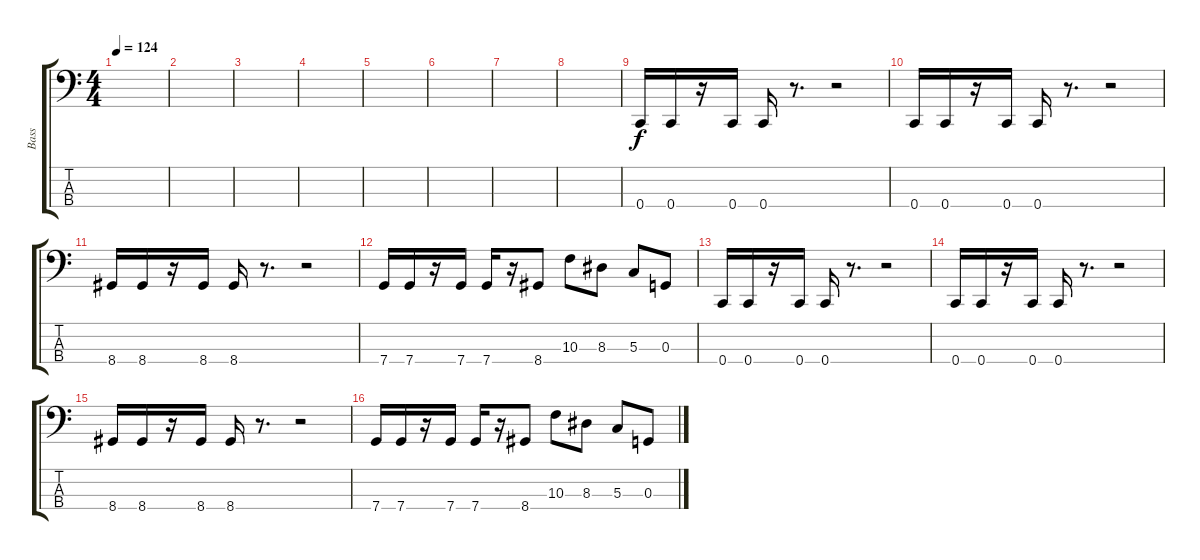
\track ("Bass" "Bass") {instrument electricbassfinger}
\staff {score tabs}
\tuning (F2 C2 G1 C1) {hide}
\ts (4 4)
\tempo 124
\clef f4
\ks c
|
|
|
|
|
|
|
|
0.4.16 0.4.16 r.16 0.4.16 0.4.16 r.8{d} r.2 |
0.4.16 0.4.16 r.16 0.4.16 0.4.16 r.8{d} r.2 |
8.4.16 8.4.16 r.16 8.4.16 8.4.16 r.8{d} r.2 |
7.4.16 7.4.16 r.16 7.4.16 7.4.16 r.16 8.4.8 10.3.8 8.3.8 5.3.8 0.3.8 |
0.4.16 0.4.16 r.16 0.4.16 0.4.16 r.8{d} r.2 |
0.4.16 0.4.16 r.16 0.4.16 0.4.16 r.8{d} r.2 |
8.4.16 8.4.16 r.16 8.4.16 8.4.16 r.8{d} r.2 |
7.4.16 7.4.16 r.16 7.4.16 7.4.16 r.16 8.4.8 10.3.8 8.3.8 5.3.8 0.3.8
